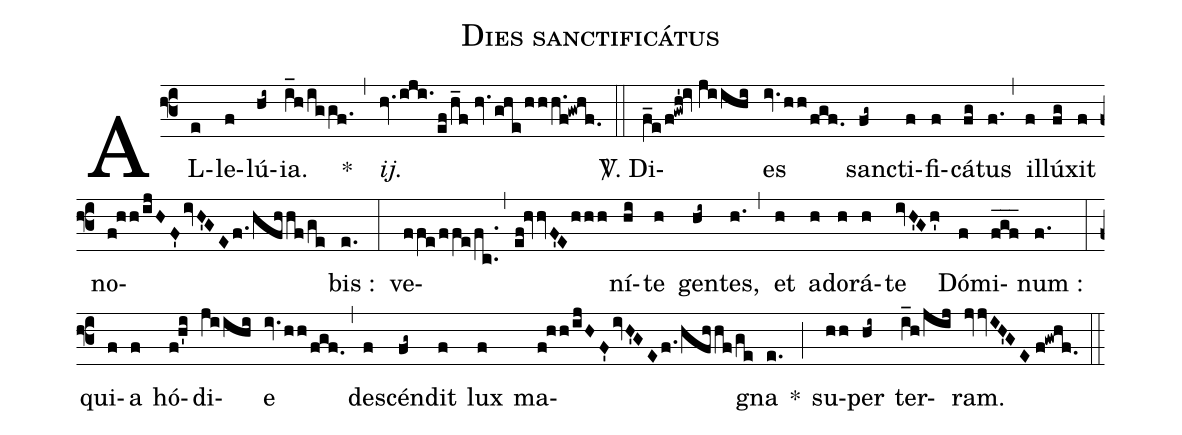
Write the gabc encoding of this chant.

name:Dies sanctificátus;
%%
(f3) AL(e)le(f)lú(hi~)ia.(i_h/iggf.) *(,) <i>ij.</i>(hv.iji./ef/h_f//hv.ghe/hhh.f!gwhf.) (::)

<sp>V/</sp>. Di(f_e/f!gwh'!iv//jiihi)es(iv.hh/fgf.) san(fg~)cti(f)fi(f)cá(fg)tus(f.) (,) il(f)lú(fg)xit(f) no(f!hh/ijHF'ivH'GEf./hfhhf/ge)bis :(e.) (:)
ve(ffe/ffe/fc..,ef!hvvF'Ehhh)ní(hi)te(h) gen(hi~)tes,(h.) (,) et(h) ad(h)o(h)rá(h)te(ivH'Gh') Dó(f)mi(fgf___)num :(f.) (:)
qui(f)a(f) hó(f!h'i)di(jiihi)e(iv.hh/fgf.) (,) de(f)scén(fg~)dit(f) lux(f) ma(f!hh/ijHF'ivH'GEf./hfhhf/ge)gna(e.) *(;) su(hh)per(hi~) ter(i_h/jij)ram.(jvvIH'GE//f!gwhf.) (::)
